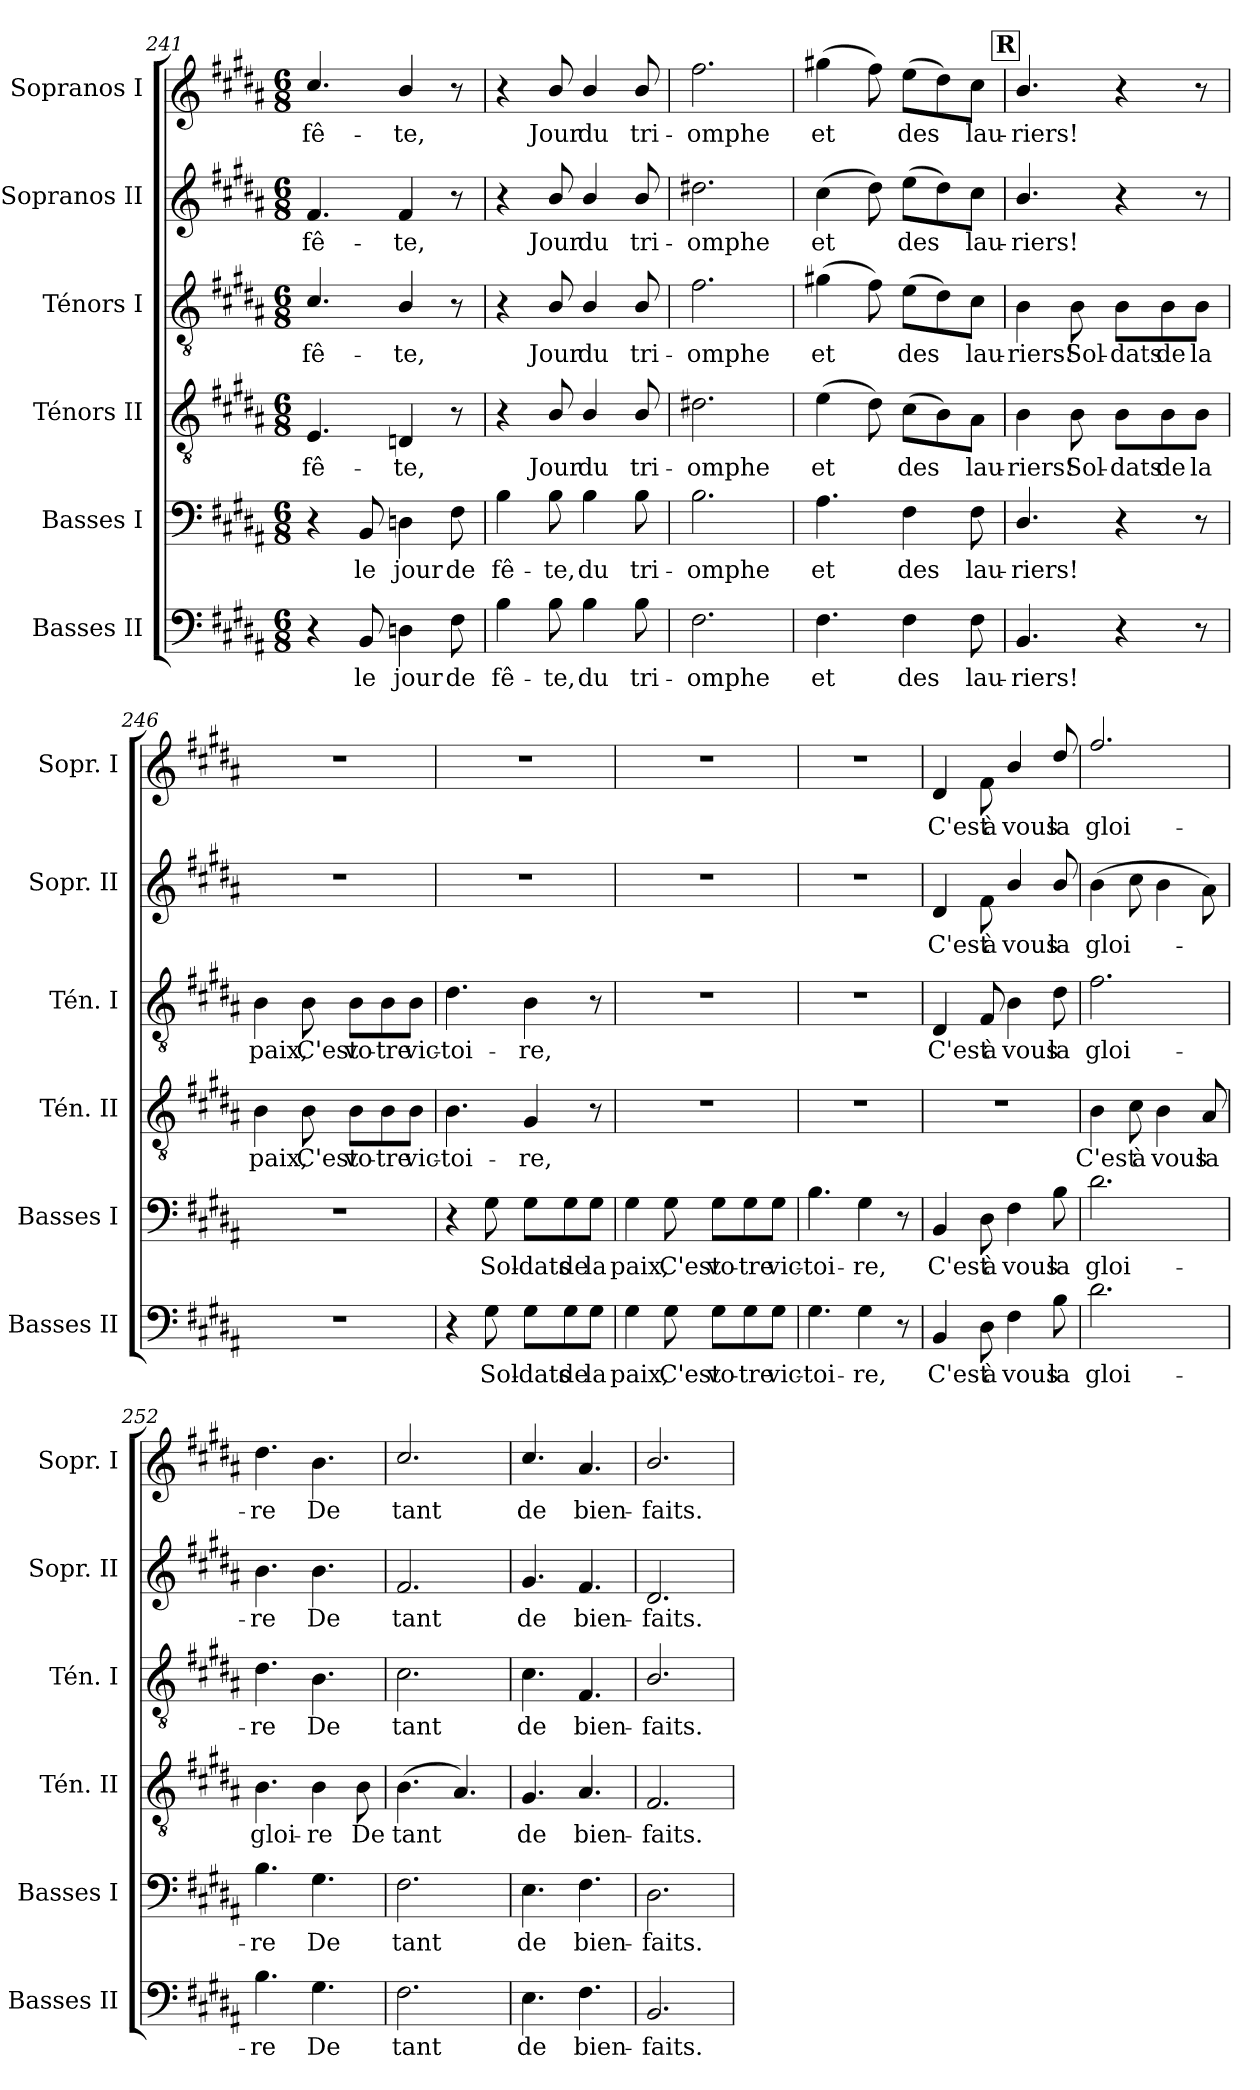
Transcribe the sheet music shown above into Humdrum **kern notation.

**kern	**text	**kern	**text	**kern	**text	**kern	**text	**kern	**text	**kern	**text
*part6	*part6	*part5	*part5	*part4	*part4	*part3	*part3	*part2	*part2	*part1	*part1
*staff6	*staff6	*staff5	*staff5	*staff4	*staff4	*staff3	*staff3	*staff2	*staff2	*staff1	*staff1
*I"Basses II	*	*I"Basses I	*	*I"Ténors II	*	*I"Ténors I	*	*I"Sopranos II	*	*I"Sopranos I	*
*I'Basses II	*	*I'Basses I	*	*I'Tén. II	*	*I'Tén. I	*	*I'Sopr. II	*	*I'Sopr. I	*
*clefF4	*	*clefF4	*	*clefGv2	*	*clefGv2	*	*clefG2	*	*clefG2	*
*k[f#c#g#d#a#]	*	*k[f#c#g#d#a#]	*	*k[f#c#g#d#a#]	*	*k[f#c#g#d#a#]	*	*k[f#c#g#d#a#]	*	*k[f#c#g#d#a#]	*
*M6/8	*	*M6/8	*	*M6/8	*	*M6/8	*	*M6/8	*	*M6/8	*
=241	=241	=241	=241	=241	=241	=241	=241	=241	=241	=241	=241
!	!	!	!	!	!LO:LY:b	!	!LO:LY:b	!	!LO:LY:b	!	!LO:LY:b
4r	.	4r	.	4.E/	fê-	4.c#/	fê-	4.f#/	fê-	4.cc#/	fê-
!	!LO:LY:b	!	!LO:LY:b	!	!	!	!	!	!	!	!
8BB/	le	8BB/	le	.	.	.	.	.	.	.	.
!	!LO:LY:b	!	!LO:LY:b	!	!LO:LY:b	!	!LO:LY:b	!	!LO:LY:b	!	!LO:LY:b
4Dn\	jour	4Dn\	jour	4Dn/	-te,	4B/	-te,	4f#/	-te,	4b/	-te,
!	!LO:LY:b	!	!LO:LY:b	!	!	!	!	!	!	!	!
8F#\	de	8F#\	de	8r	.	8r	.	8r	.	8r	.
=242	=242	=242	=242	=242	=242	=242	=242	=242	=242	=242	=242
!	!LO:LY:b	!	!LO:LY:b	!	!	!	!	!	!	!	!
4B\	fê-	4B\	fê-	4r	.	4r	.	4r	.	4r	.
!	!LO:LY:b	!	!LO:LY:b	!	!LO:LY:b	!	!LO:LY:b	!	!LO:LY:b	!	!LO:LY:b
8B\	-te,	8B\	-te,	8B/	Jour	8B/	Jour	8b/	Jour	8b/	Jour
!	!LO:LY:b	!	!LO:LY:b	!	!LO:LY:b	!	!LO:LY:b	!	!LO:LY:b	!	!LO:LY:b
4B\	du	4B\	du	4B/	du	4B/	du	4b/	du	4b/	du
!	!LO:LY:b	!	!LO:LY:b	!	!LO:LY:b	!	!LO:LY:b	!	!LO:LY:b	!	!LO:LY:b
8B\	tri-	8B\	tri-	8B/	tri-	8B/	tri-	8b/	tri-	8b/	tri-
!!LO:PB:g=z
=243	=243	=243	=243	=243	=243	=243	=243	=243	=243	=243	=243
!	!LO:LY:b	!	!LO:LY:b	!	!LO:LY:b	!	!LO:LY:b	!	!LO:LY:b	!	!LO:LY:b
2.F#\	-omphe	2.B\	-omphe	2.d#X\	-omphe	2.f#\	-omphe	2.dd#X\	-omphe	2.ff#\	-omphe
=244	=244	=244	=244	=244	=244	=244	=244	=244	=244	=244	=244
!	!LO:LY:b	!	!LO:LY:b	!	!LO:LY:b	!	!LO:LY:b	!	!LO:LY:b	!	!LO:LY:b
4.F#\	et	4.A#\	et	(>4e\	et	(>4g#X\	et	(>4cc#\	et	(>4gg#X\	et
.	.	.	.	8d#\)	.	8f#\)	.	8dd#\)	.	8ff#\)	.
!	!LO:LY:b	!	!LO:LY:b	!	!LO:LY:b	!	!LO:LY:b	!	!LO:LY:b	!	!LO:LY:b
4F#\	des	4F#\	des	(>8c#\L	des	(>8e\L	des	(>8ee\L	des	(>8ee\L	des
.	.	.	.	8B\)	.	8d#\)	.	8dd#\)	.	8dd#\)	.
!	!LO:LY:b	!	!LO:LY:b	!	!LO:LY:b	!	!LO:LY:b	!	!LO:LY:b	!	!LO:LY:b
8F#\	lau-	8F#\	lau-	8A#\J	lau-	8c#\J	lau-	8cc#\J	lau-	8cc#\J	lau-
!!LO:REH:place=s1:a:B:fs=14:t=R
=245	=245	=245	=245	=245	=245	=245	=245	=245	=245	=245	=245
!	!LO:LY:b	!	!LO:LY:b	!	!LO:LY:b	!	!LO:LY:b	!	!LO:LY:b	!	!LO:LY:b
4.BB/	-riers!	4.D#/	-riers!	4B\	-riers!	4B\	-riers!	4.b/	-riers!	4.b/	-riers!
!	!	!	!	!	!LO:LY:b	!	!LO:LY:b	!	!	!	!
.	.	.	.	8B\	Sol-	8B\	Sol-	.	.	.	.
!	!	!	!	!	!LO:LY:b	!	!LO:LY:b	!	!	!	!
4r	.	4r	.	8B\L	-dats	8B\L	-dats	4r	.	4r	.
!	!	!	!	!	!LO:LY:b	!	!LO:LY:b	!	!	!	!
.	.	.	.	8B\	de	8B\	de	.	.	.	.
!	!	!	!	!	!LO:LY:b	!	!LO:LY:b	!	!	!	!
8r	.	8r	.	8B\J	la	8B\J	la	8r	.	8r	.
=246	=246	=246	=246	=246	=246	=246	=246	=246	=246	=246	=246
!	!	!	!	!	!LO:LY:b	!	!LO:LY:b	!	!	!	!
2.r	.	2.r	.	4B\	paix,	4B\	paix,	2.r	.	2.r	.
!	!	!	!	!	!LO:LY:b	!	!LO:LY:b	!	!	!	!
.	.	.	.	8B\	C'est	8B\	C'est	.	.	.	.
!	!	!	!	!	!LO:LY:b	!	!LO:LY:b	!	!	!	!
.	.	.	.	8B\L	vo-	8B\L	vo-	.	.	.	.
!	!	!	!	!	!LO:LY:b	!	!LO:LY:b	!	!	!	!
.	.	.	.	8B\	-tre	8B\	-tre	.	.	.	.
!	!	!	!	!	!LO:LY:b	!	!LO:LY:b	!	!	!	!
.	.	.	.	8B\J	vic-	8B\J	vic-	.	.	.	.
=247	=247	=247	=247	=247	=247	=247	=247	=247	=247	=247	=247
!	!	!	!	!	!LO:LY:b	!	!LO:LY:b	!	!	!	!
4r	.	4r	.	4.B\	-toi-	4.d#\	-toi-	2.r	.	2.r	.
!	!LO:LY:b	!	!LO:LY:b	!	!	!	!	!	!	!	!
8G#\	Sol-	8G#\	Sol-	.	.	.	.	.	.	.	.
!	!LO:LY:b	!	!LO:LY:b	!	!LO:LY:b	!	!LO:LY:b	!	!	!	!
8G#\L	-dats	8G#\L	-dats	4G#/	-re,	4B\	-re,	.	.	.	.
!	!LO:LY:b	!	!LO:LY:b	!	!	!	!	!	!	!	!
8G#\	de	8G#\	de	.	.	.	.	.	.	.	.
!	!LO:LY:b	!	!LO:LY:b	!	!	!	!	!	!	!	!
8G#\J	la	8G#\J	la	8r	.	8r	.	.	.	.	.
!!LO:PB:g=z
=248	=248	=248	=248	=248	=248	=248	=248	=248	=248	=248	=248
!	!LO:LY:b	!	!LO:LY:b	!	!	!	!	!	!	!	!
4G#\	paix,	4G#\	paix,	2.r	.	2.r	.	2.r	.	2.r	.
!	!LO:LY:b	!	!LO:LY:b	!	!	!	!	!	!	!	!
8G#\	C'est	8G#\	C'est	.	.	.	.	.	.	.	.
!	!LO:LY:b	!	!LO:LY:b	!	!	!	!	!	!	!	!
8G#\L	vo-	8G#\L	vo-	.	.	.	.	.	.	.	.
!	!LO:LY:b	!	!LO:LY:b	!	!	!	!	!	!	!	!
8G#\	-tre	8G#\	-tre	.	.	.	.	.	.	.	.
!	!LO:LY:b	!	!LO:LY:b	!	!	!	!	!	!	!	!
8G#\J	vic-	8G#\J	vic-	.	.	.	.	.	.	.	.
=249	=249	=249	=249	=249	=249	=249	=249	=249	=249	=249	=249
!	!LO:LY:b	!	!LO:LY:b	!	!	!	!	!	!	!	!
4.G#\	-toi-	4.B\	-toi-	2.r	.	2.r	.	2.r	.	2.r	.
!	!LO:LY:b	!	!LO:LY:b	!	!	!	!	!	!	!	!
4G#\	-re,	4G#\	-re,	.	.	.	.	.	.	.	.
8r	.	8r	.	.	.	.	.	.	.	.	.
=250	=250	=250	=250	=250	=250	=250	=250	=250	=250	=250	=250
!	!LO:LY:b	!	!LO:LY:b	!	!	!	!LO:LY:b	!	!LO:LY:b	!	!LO:LY:b
4BB/	C'est	4BB/	C'est	2.r	.	4D#/	C'est	4d#/	C'est	4d#/	C'est
!	!LO:LY:b	!	!LO:LY:b	!	!	!	!LO:LY:b	!	!LO:LY:b	!	!LO:LY:b
8D#\	à	8D#\	à	.	.	8F#/	à	8f#\	à	8f#\	à
!	!LO:LY:b	!	!LO:LY:b	!	!	!	!LO:LY:b	!	!LO:LY:b	!	!LO:LY:b
4F#\	vous	4F#\	vous	.	.	4B\	vous	4b/	vous	4b/	vous
!	!LO:LY:b	!	!LO:LY:b	!	!	!	!LO:LY:b	!	!LO:LY:b	!	!LO:LY:b
8B\	la	8B\	la	.	.	8d#\	la	8b/	la	8dd#/	la
=251	=251	=251	=251	=251	=251	=251	=251	=251	=251	=251	=251
!	!LO:LY:b	!	!LO:LY:b	!	!LO:LY:b	!	!LO:LY:b	!	!LO:LY:b	!	!LO:LY:b
2.d#\	gloi-	2.d#\	gloi-	4B\	C'est	2.f#\	gloi-	(<4b\	gloi-	2.ff#/	gloi-
!	!	!	!	!	!LO:LY:b	!	!	!	!	!	!
.	.	.	.	8c#\	à	.	.	8cc#\	.	.	.
!	!	!	!	!	!LO:LY:b	!	!	!	!	!	!
.	.	.	.	4B\	vous	.	.	4b\	.	.	.
!	!	!	!	!	!LO:LY:b	!	!	!	!	!	!
.	.	.	.	8A#/	la	.	.	8a#\)	.	.	.
=252	=252	=252	=252	=252	=252	=252	=252	=252	=252	=252	=252
!	!LO:LY:b	!	!LO:LY:b	!	!LO:LY:b	!	!LO:LY:b	!	!LO:LY:b	!	!LO:LY:b
4.B\	-re	4.B\	-re	4.B\	gloi-	4.d#\	-re	4.b\	-re	4.dd#\	-re
!	!LO:LY:b	!	!LO:LY:b	!	!LO:LY:b	!	!LO:LY:b	!	!LO:LY:b	!	!LO:LY:b
4.G#\	De	4.G#\	De	4B\	-re	4.B\	De	4.b\	De	4.b\	De
!	!	!	!	!	!LO:LY:b	!	!	!	!	!	!
.	.	.	.	8B\	De	.	.	.	.	.	.
=253	=253	=253	=253	=253	=253	=253	=253	=253	=253	=253	=253
!	!LO:LY:b	!	!LO:LY:b	!	!LO:LY:b	!	!LO:LY:b	!	!LO:LY:b	!	!LO:LY:b
2.F#\	tant	2.F#\	tant	(>4.B\	tant	2.c#\	tant	2.f#/	tant	2.cc#/	tant
.	.	.	.	4.A#/)	.	.	.	.	.	.	.
!!LO:PB:g=z
=254	=254	=254	=254	=254	=254	=254	=254	=254	=254	=254	=254
!	!LO:LY:b	!	!LO:LY:b	!	!LO:LY:b	!	!LO:LY:b	!	!LO:LY:b	!	!LO:LY:b
4.E\	de	4.E\	de	4.G#/	de	4.c#\	de	4.g#/	de	4.cc#/	de
!	!LO:LY:b	!	!LO:LY:b	!	!LO:LY:b	!	!LO:LY:b	!	!LO:LY:b	!	!LO:LY:b
4.F#\	bien-	4.F#\	bien-	4.A#/	bien-	4.F#/	bien-	4.f#/	bien-	4.a#/	bien-
=255	=255	=255	=255	=255	=255	=255	=255	=255	=255	=255	=255
!	!LO:LY:b	!	!LO:LY:b	!	!LO:LY:b	!	!LO:LY:b	!	!LO:LY:b	!	!LO:LY:b
2.BB/	-faits.	2.D#\	-faits.	2.F#/	-faits.	2.B/	-faits.	2.d#/	-faits.	2.b/	-faits.
=	=	=	=	=	=	=	=	=	=	=	=
*-	*-	*-	*-	*-	*-	*-	*-	*-	*-	*-	*-
